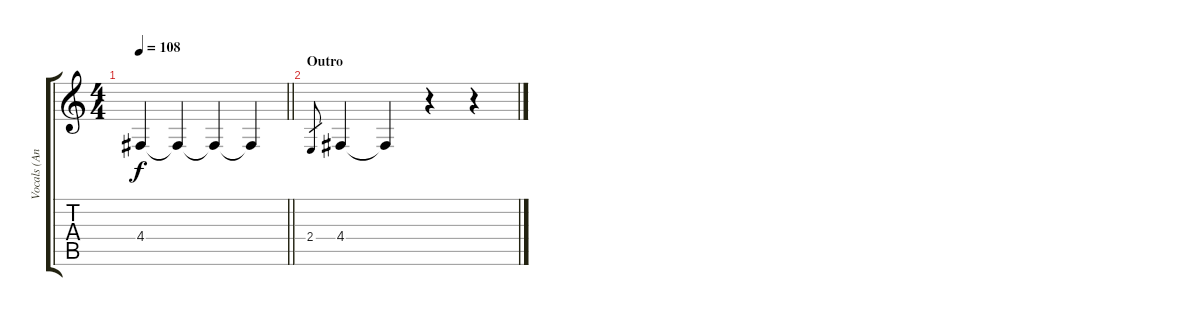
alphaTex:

\track ("Vocals (Anthony Kiedis)" "Vocals (An") {instrument oboe}
\staff {score tabs}
\tuning (E4 B3 G3 D3 A2 E2) {hide}
\ts (4 4)
\tempo 108
\clef g2
\barLineRight lightlight
\ks c
4.4{t}.4{dy f} 4.4{t}.4 4.4{t}.4 4.4{t}.4 |
\section ("" "Outro")
2.4.8{gr} 4.4.4 4.4{t}.4 r.4 r.4
